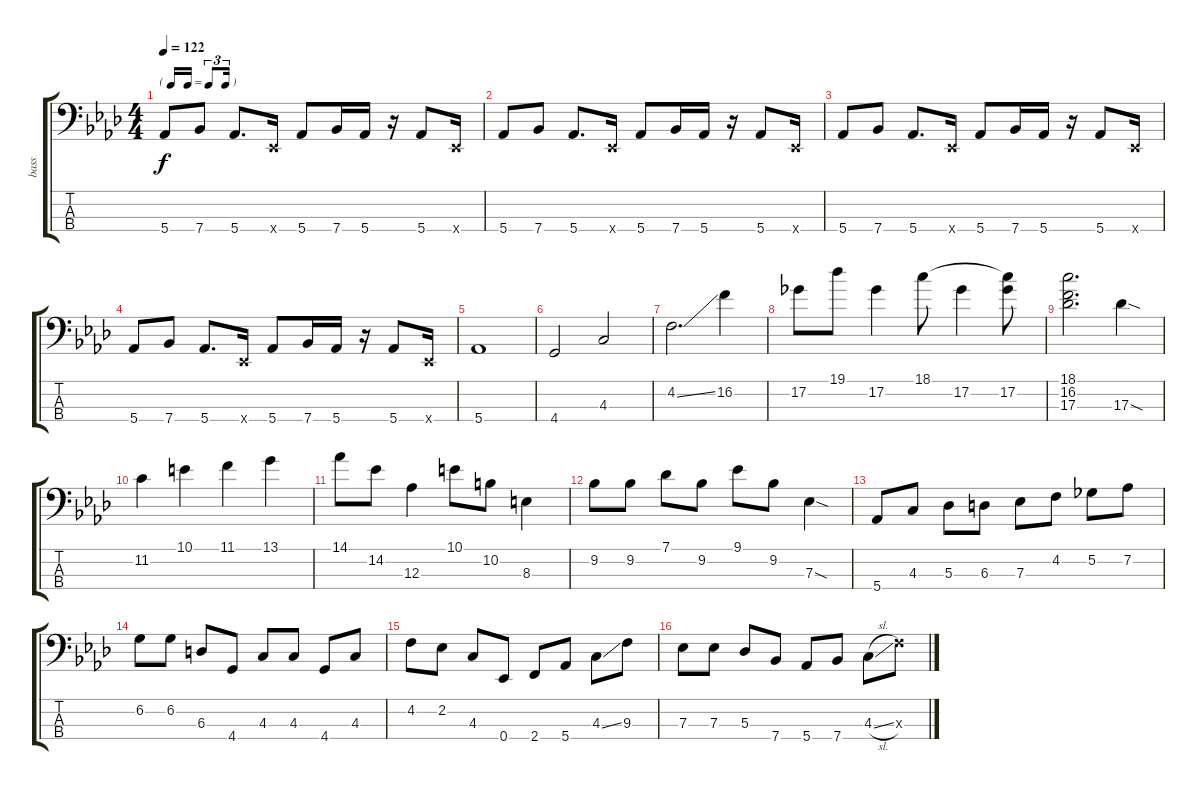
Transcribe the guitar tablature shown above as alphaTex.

\track ("bass" "bass") {instrument electricbassfinger}
\staff {score tabs}
\tuning (Gb2 Db2 Ab1 Eb1) {hide}
\ts (4 4)
\tf triplet16th
\tempo 122
\clef f4
\ks ab
5.4.8{dy f} 7.4.8 5.4.8{d} 0.4{x}.16 5.4.8 7.4.16 5.4.16 r.16 5.4.8 0.4{x}.16 |
5.4.8 7.4.8 5.4.8{d} 0.4{x}.16 5.4.8 7.4.16 5.4.16 r.16 5.4.8 0.4{x}.16 |
5.4.8 7.4.8 5.4.8{d} 0.4{x}.16 5.4.8 7.4.16 5.4.16 r.16 5.4.8 0.4{x}.16 |
5.4.8 7.4.8 5.4.8{d} 0.4{x}.16 5.4.8 7.4.16 5.4.16 r.16 5.4.8 0.4{x}.16 |
5.4.1 |
4.4.2 4.3.2 |
4.2{ss}.2{d} 16.2.4 |
17.2.8 19.1.8 17.2.4 18.1.8 17.2.4 (18.1{t} 17.2).8 |
(18.1 16.2 17.3).2{d} 17.3{sod}.4 |
11.2.4 10.1.4 11.1.4 13.1.4 |
14.1.8 14.2.8 12.3.4 10.1.8 10.2.8 8.3.4 |
9.2.8 9.2.8 7.1.8 9.2.8 9.1.8 9.2.8 7.3{sod}.4 |
5.4.8 4.3.8 5.3.8 6.3.8 7.3.8 4.2.8 5.2.8 7.2.8 |
6.2.8 6.2.8 6.3.8 4.4.8 4.3.8 4.3.8 4.4.8 4.3.8 |
4.2.8 2.2.8 4.3.8 0.4.8 2.4.8 5.4.8 4.3{ss}.8 9.3.8 |
7.3.8 7.3.8 5.3.8 7.4.8 5.4.8 7.4.8 4.3{sl}.8 9.3{x}.8
